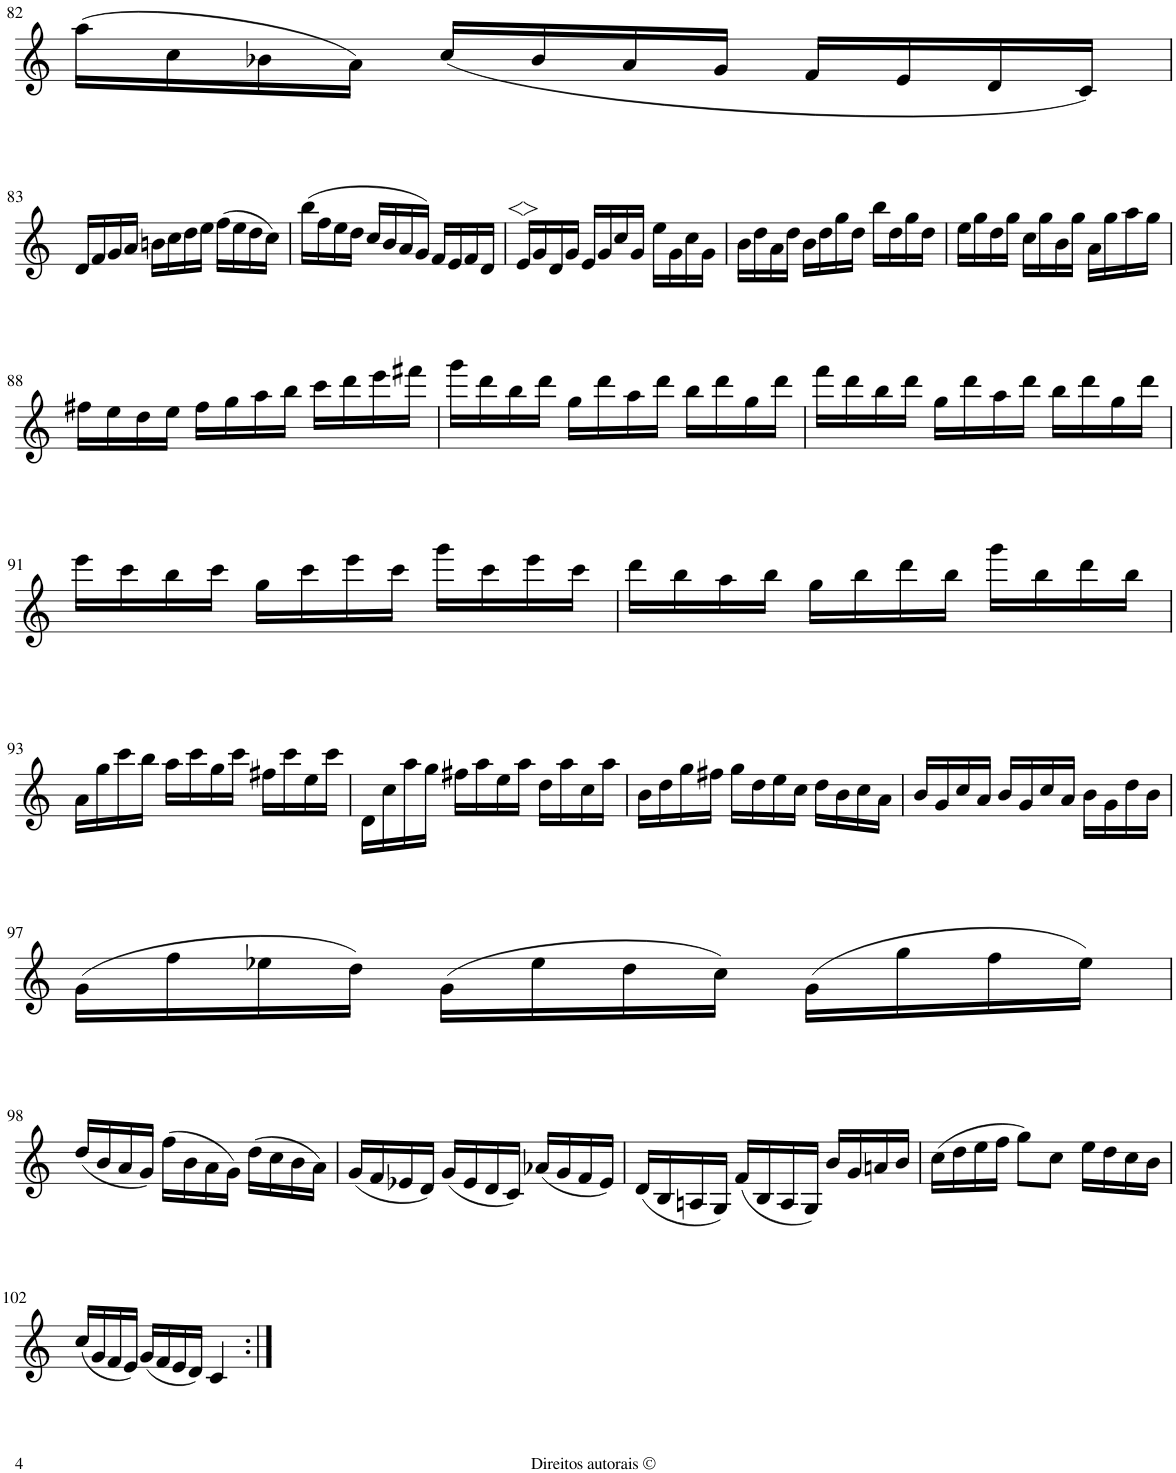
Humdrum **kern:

**kern
*part1
*staff1
*I"Violino
*I'Vln
!!LO:PB:g=z
*clefG2
*k[]
*M4/4
=82
(16aa~\LL
16cc\
16b-X\
16a\JJ)
(16cc~/LL
16b-/
16a/
16g/JJ
16f~/LL
16e/
16d/
16c/JJ)
!!LO:LB:g=z
=83
16d~/LL
16f>/
16g>/
16a>/JJ
16bn~>\LL
16cc>\
16dd>\
16ee>\JJ
(16ff~\LL
16ee\
16dd\
16cc\JJ)
=84
(16bb~>\LL
16ff\
16ee\
16dd\JJ
16cc~/LL
16b/
16a/
16g/JJ)
16f~/LL
16e~/
16f/
16d~/JJ
=85
16e~>/LL
16g~/
16d~>/
16g~/JJ
16e~>/LL
16g~/
16cc~/
16g~/JJ
16ee~\LL
16g~\
16cc~\
16g~\JJ
=86
16b~>\LL
16dd~\
16a~>\
16dd~\JJ
16b~>\LL
16dd~\
16gg~\
16dd~\JJ
16bb~\LL
16dd~\
16gg~\
16dd~\JJ
=87
16ee~\LL
16gg~\
16dd~\
16gg~\JJ
16cc~\LL
16gg~\
16b~\
16gg~\JJ
16a~\LL
16gg~\
16aa~\
16gg~\JJ
!!LO:LB:g=z
=88
16ff#X~>\LL
16ee~\
16dd~\
16ee~\JJ
16ff#~>\LL
16gg~\
16aa~\
16bb~\JJ
16ccc~\LL
16ddd~\
16eee~\
16fff#X~\JJ
=89
16ggg~>\LL
16ddd~\
16bb~\
16ddd~\JJ
16gg~\LL
16ddd~\
16aa~\
16ddd~\JJ
16bb~\LL
16ddd~\
16gg~\
16ddd~\JJ
=90
16fff~>\LL
16ddd~\
16bb~\
16ddd~\JJ
16gg~\LL
16ddd~\
16aa~\
16ddd~\JJ
16bb~\LL
16ddd~\
16gg~\
16ddd~\JJ
!!LO:LB:g=z
=91
16eee~>\LL
16ccc~\
16bb~\
16ccc~\JJ
16gg~\LL
16ccc~\
16eee~\
16ccc~\JJ
16ggg~\LL
16ccc~\
16eee~\
16ccc~\JJ
=92
16ddd~>\LL
16bb~\
16aa~\
16bb~\JJ
16gg~\LL
16bb~\
16ddd~\
16bb~\JJ
16ggg~>\LL
16bb~\
16ddd~\
16bb~\JJ
!!LO:LB:g=z
=93
16a~>\LL
16gg~\
16ccc~\
16bb~\JJ
16aa~\LL
16ccc~\
16gg~\
16ccc~\JJ
16ff#X~\LL
16ccc~\
16ee~\
16ccc~\JJ
=94
16d~>\LL
16cc~\
16aa~\
16gg~\JJ
16ff#X~\LL
16aa~\
16ee~\
16aa~\JJ
16dd~\LL
16aa~\
16cc~\
16aa~\JJ
=95
16b~>\LL
16dd~\
16gg~\
16ff#X~\JJ
16gg'~\LL
16dd'~\
16ee'~\
16cc'~\JJ
16dd'~\LL
16b'~\
16cc'~\
16a'~\JJ
=96
16b'~>/LL
16g~>/
16cc~>/
16a~>/JJ
16b~>/LL
16g~>/
16cc~>/
16a~>/JJ
16b~>\LL
16g~>\
16dd~>\
16b~>\JJ
!!LO:LB:g=z
=97
(16g~>\LL
16ff\
16ee-X\
16dd\JJ)
(16g~>\LL
16ee-\
16dd\
16cc\JJ)
(16g~>\LL
16gg\
16ff\
16ee-\JJ)
!!LO:LB:g=z
=98
(16dd~>/LL
16b/
16a/
16g/JJ)
(16ff~>\LL
16b\
16a\
16g\JJ)
(16dd~>\LL
16cc\
16b\
16a\JJ)
=99
(16g~>/LL
16f/
16e-X/
16d/JJ)
(16g~>/LL
16e-/
16d/
16c/JJ)
(16a-X~>/LL
16g/
16f/
16e-/JJ)
=100
(16d~>/LL
16B/
16An/
16G/JJ)
(16f~>/LL
16B/
16A/
16G/JJ)
16b~^^>/LL
16g~/
16an/
16b/JJ
=101
(16cc>\LL
16dd>\
16ee>\
16ff>\JJ
8gg'>\L)
8cc'~>\J
16ee\LL
16dd\
16cc\
16b\JJ
!!LO:LB:g=z
=102
(16cc/LL
16g~>/
16f~>/
16e~>/JJ)
(16g~>/LL
16f~>/
16e~>/
16d~>/JJ)
4cu~^>/
=:|!
*-
